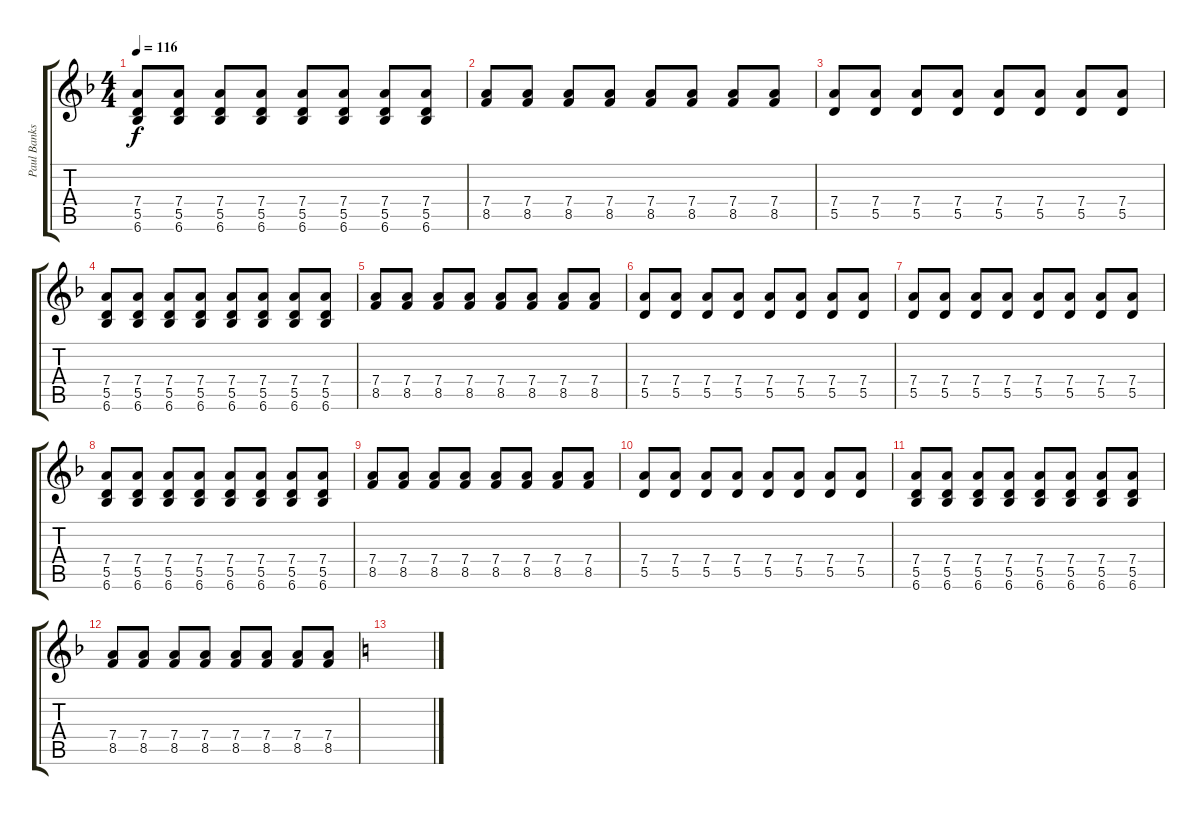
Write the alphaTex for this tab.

\track ("Paul Banks" "Paul Banks") {instrument electricguitarjazz}
\staff {score tabs}
\tuning (E4 B3 G3 D3 A2 E2) {hide}
\ts (4 4)
\tempo 116
\clef g2
\ks f
(7.4 5.5 6.6).8{dy f} (7.4 5.5 6.6).8 (7.4 5.5 6.6).8 (7.4 5.5 6.6).8 (7.4 5.5 6.6).8 (7.4 5.5 6.6).8 (7.4 5.5 6.6).8 (7.4 5.5 6.6).8 |
(7.4 8.5).8 (7.4 8.5).8 (7.4 8.5).8 (7.4 8.5).8 (7.4 8.5).8 (7.4 8.5).8 (7.4 8.5).8 (7.4 8.5).8 |
(7.4 5.5).8 (7.4 5.5).8 (7.4 5.5).8 (7.4 5.5).8 (7.4 5.5).8 (7.4 5.5).8 (7.4 5.5).8 (7.4 5.5).8 |
(7.4 5.5 6.6).8 (7.4 5.5 6.6).8 (7.4 5.5 6.6).8 (7.4 5.5 6.6).8 (7.4 5.5 6.6).8 (7.4 5.5 6.6).8 (7.4 5.5 6.6).8 (7.4 5.5 6.6).8 |
(7.4 8.5).8 (7.4 8.5).8 (7.4 8.5).8 (7.4 8.5).8 (7.4 8.5).8 (7.4 8.5).8 (7.4 8.5).8 (7.4 8.5).8 |
(7.4 5.5).8 (7.4 5.5).8 (7.4 5.5).8 (7.4 5.5).8 (7.4 5.5).8 (7.4 5.5).8 (7.4 5.5).8 (7.4 5.5).8 |
(7.4 5.5).8 (7.4 5.5).8 (7.4 5.5).8 (7.4 5.5).8 (7.4 5.5).8 (7.4 5.5).8 (7.4 5.5).8 (7.4 5.5).8 |
(7.4 5.5 6.6).8 (7.4 5.5 6.6).8 (7.4 5.5 6.6).8 (7.4 5.5 6.6).8 (7.4 5.5 6.6).8 (7.4 5.5 6.6).8 (7.4 5.5 6.6).8 (7.4 5.5 6.6).8 |
(7.4 8.5).8 (7.4 8.5).8 (7.4 8.5).8 (7.4 8.5).8 (7.4 8.5).8 (7.4 8.5).8 (7.4 8.5).8 (7.4 8.5).8 |
(7.4 5.5).8 (7.4 5.5).8 (7.4 5.5).8 (7.4 5.5).8 (7.4 5.5).8 (7.4 5.5).8 (7.4 5.5).8 (7.4 5.5).8 |
(7.4 5.5 6.6).8 (7.4 5.5 6.6).8 (7.4 5.5 6.6).8 (7.4 5.5 6.6).8 (7.4 5.5 6.6).8 (7.4 5.5 6.6).8 (7.4 5.5 6.6).8 (7.4 5.5 6.6).8 |
(7.4 8.5).8 (7.4 8.5).8 (7.4 8.5).8 (7.4 8.5).8 (7.4 8.5).8 (7.4 8.5).8 (7.4 8.5).8 (7.4 8.5).8 |
\ks c
